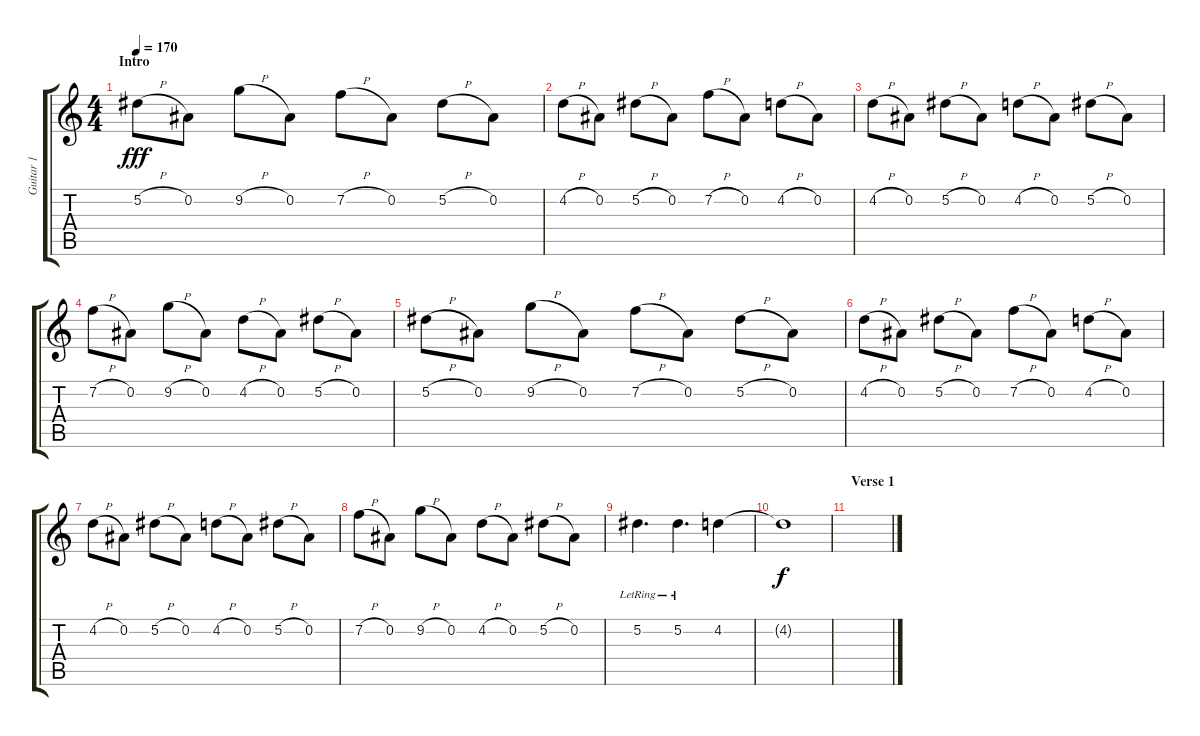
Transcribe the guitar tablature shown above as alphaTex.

\track ("Guitar 1" "Guitar 1") {instrument distortionguitar}
\staff {score tabs}
\tuning (Eb4 Bb3 Gb3 Db3 Ab2 Eb2) {hide}
\ts (4 4)
\section ("" "Intro")
\tempo 170
\clef g2
\ks c
5.2{h}.8{dy fff instrument distortionguitar} 0.2.8 9.2{h}.8 0.2.8 7.2{h}.8 0.2.8 5.2{h}.8 0.2.8 |
4.2{h}.8 0.2.8 5.2{h}.8 0.2.8 7.2{h}.8 0.2.8 4.2{h}.8 0.2.8 |
4.2{h}.8 0.2.8 5.2{h}.8 0.2.8 4.2{h}.8 0.2.8 5.2{h}.8 0.2.8 |
7.2{h}.8 0.2.8 9.2{h}.8 0.2.8 4.2{h}.8 0.2.8 5.2{h}.8 0.2.8 |
5.2{h}.8 0.2.8 9.2{h}.8 0.2.8 7.2{h}.8 0.2.8 5.2{h}.8 0.2.8 |
4.2{h}.8 0.2.8 5.2{h}.8 0.2.8 7.2{h}.8 0.2.8 4.2{h}.8 0.2.8 |
4.2{h}.8 0.2.8 5.2{h}.8 0.2.8 4.2{h}.8 0.2.8 5.2{h}.8 0.2.8 |
7.2{h}.8 0.2.8 9.2{h}.8 0.2.8 4.2{h}.8 0.2.8 5.2{h}.8 0.2.8 |
5.2{lr}.4{d} 5.2{lr}.4{d} 4.2.4 |
4.2{t}.1{dy f} |
\section ("" "Verse 1")
